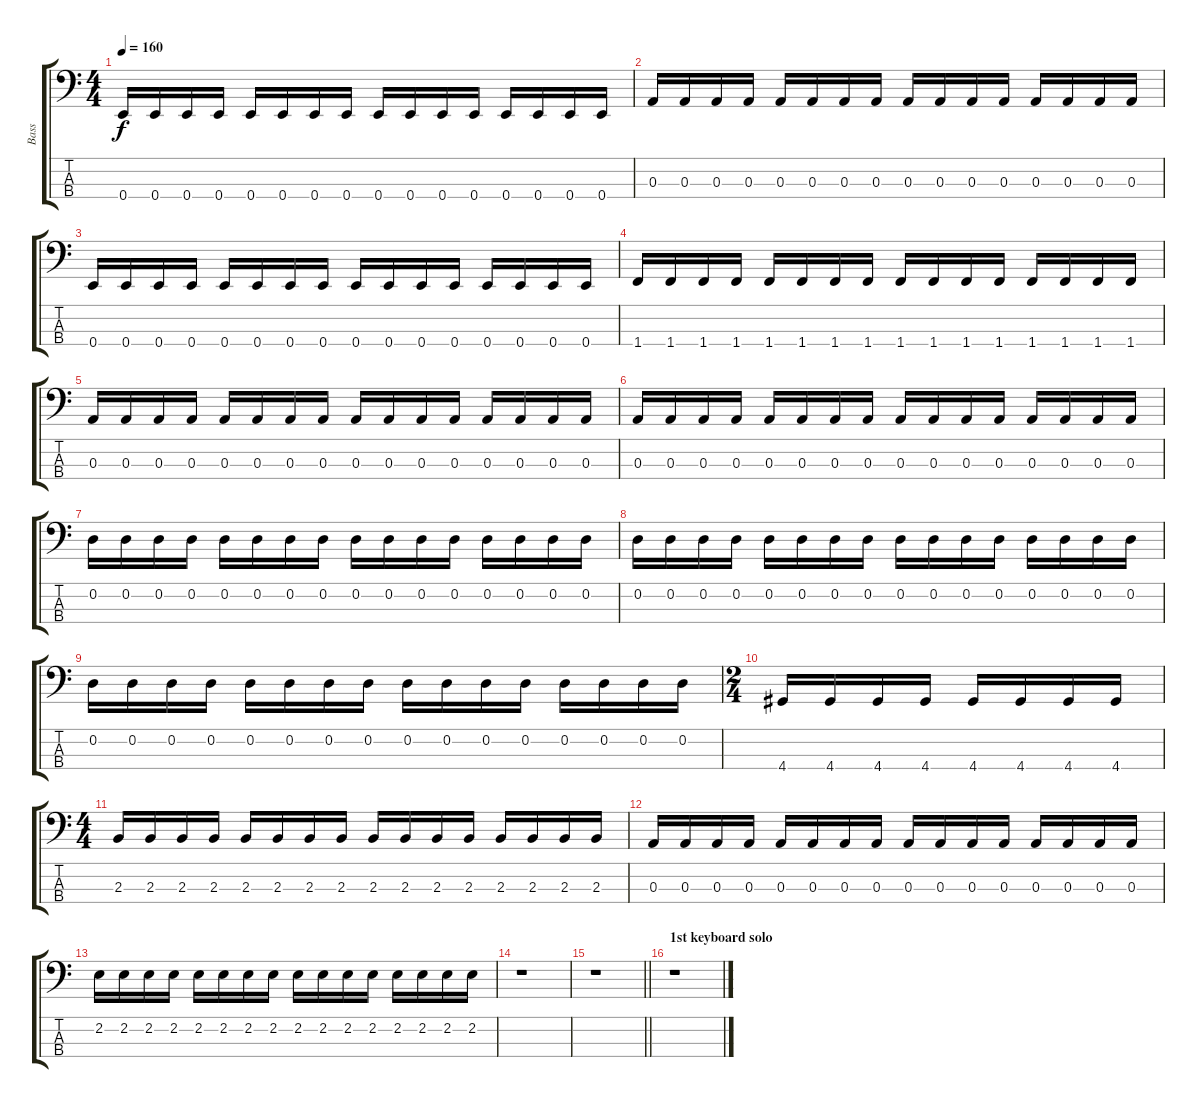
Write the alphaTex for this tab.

\track ("Bass" "Bass") {instrument electricbassfinger}
\staff {score tabs}
\tuning (G2 D2 A1 E1) {hide}
\ts (4 4)
\tempo 160
\clef f4
\ks c
0.4.16{dy f} 0.4.16 0.4.16 0.4.16 0.4.16 0.4.16 0.4.16 0.4.16 0.4.16 0.4.16 0.4.16 0.4.16 0.4.16 0.4.16 0.4.16 0.4.16 |
0.3.16 0.3.16 0.3.16 0.3.16 0.3.16 0.3.16 0.3.16 0.3.16 0.3.16 0.3.16 0.3.16 0.3.16 0.3.16 0.3.16 0.3.16 0.3.16 |
0.4.16 0.4.16 0.4.16 0.4.16 0.4.16 0.4.16 0.4.16 0.4.16 0.4.16 0.4.16 0.4.16 0.4.16 0.4.16 0.4.16 0.4.16 0.4.16 |
1.4.16 1.4.16 1.4.16 1.4.16 1.4.16 1.4.16 1.4.16 1.4.16 1.4.16 1.4.16 1.4.16 1.4.16 1.4.16 1.4.16 1.4.16 1.4.16 |
0.3.16 0.3.16 0.3.16 0.3.16 0.3.16 0.3.16 0.3.16 0.3.16 0.3.16 0.3.16 0.3.16 0.3.16 0.3.16 0.3.16 0.3.16 0.3.16 |
0.3.16 0.3.16 0.3.16 0.3.16 0.3.16 0.3.16 0.3.16 0.3.16 0.3.16 0.3.16 0.3.16 0.3.16 0.3.16 0.3.16 0.3.16 0.3.16 |
0.2.16 0.2.16 0.2.16 0.2.16 0.2.16 0.2.16 0.2.16 0.2.16 0.2.16 0.2.16 0.2.16 0.2.16 0.2.16 0.2.16 0.2.16 0.2.16 |
0.2.16 0.2.16 0.2.16 0.2.16 0.2.16 0.2.16 0.2.16 0.2.16 0.2.16 0.2.16 0.2.16 0.2.16 0.2.16 0.2.16 0.2.16 0.2.16 |
0.2.16 0.2.16 0.2.16 0.2.16 0.2.16 0.2.16 0.2.16 0.2.16 0.2.16 0.2.16 0.2.16 0.2.16 0.2.16 0.2.16 0.2.16 0.2.16 |
\ts (2 4)
4.4.16 4.4.16 4.4.16 4.4.16 4.4.16 4.4.16 4.4.16 4.4.16 |
\ts (4 4)
2.3.16 2.3.16 2.3.16 2.3.16 2.3.16 2.3.16 2.3.16 2.3.16 2.3.16 2.3.16 2.3.16 2.3.16 2.3.16 2.3.16 2.3.16 2.3.16 |
0.3.16 0.3.16 0.3.16 0.3.16 0.3.16 0.3.16 0.3.16 0.3.16 0.3.16 0.3.16 0.3.16 0.3.16 0.3.16 0.3.16 0.3.16 0.3.16 |
2.2.16 2.2.16 2.2.16 2.2.16 2.2.16 2.2.16 2.2.16 2.2.16 2.2.16 2.2.16 2.2.16 2.2.16 2.2.16 2.2.16 2.2.16 2.2.16 |
r.1 |
\barLineRight lightlight
r.1 |
\section ("" "1st keyboard solo")
r.1
